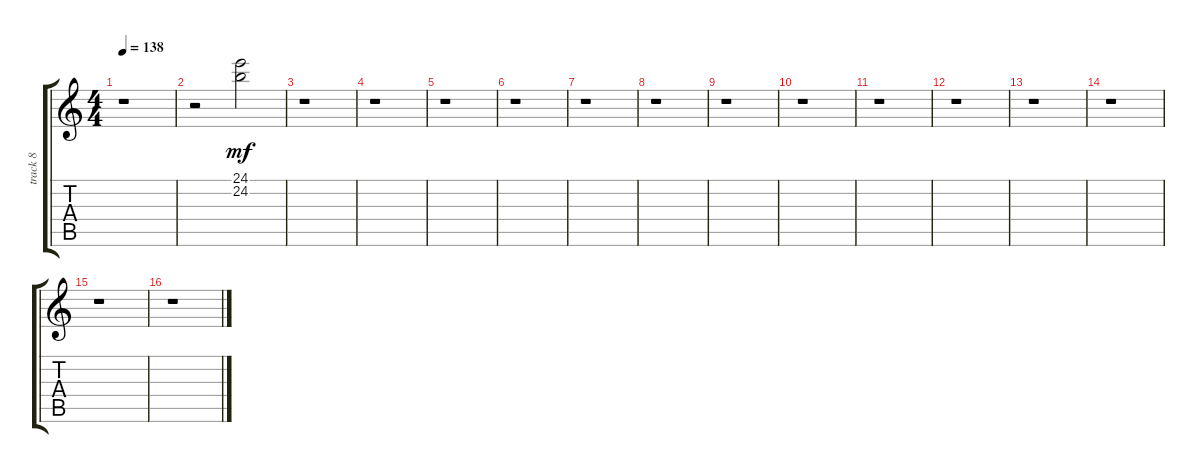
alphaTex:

\track ("track 8 " "track 8 ") {instrument drawbarorgan}
\staff {score tabs}
\tuning (E4 B3 G3 D3 A2 E2) {hide}
\ts (4 4)
\tempo 138
\clef g2
\ks c
r.1{dy mf instrument drawbarorgan} |
r.2 (24.1 24.2).2 |
r.1 |
r.1 |
r.1 |
r.1 |
r.1 |
r.1 |
r.1 |
r.1 |
r.1 |
r.1 |
r.1 |
r.1 |
r.1 |
r.1
